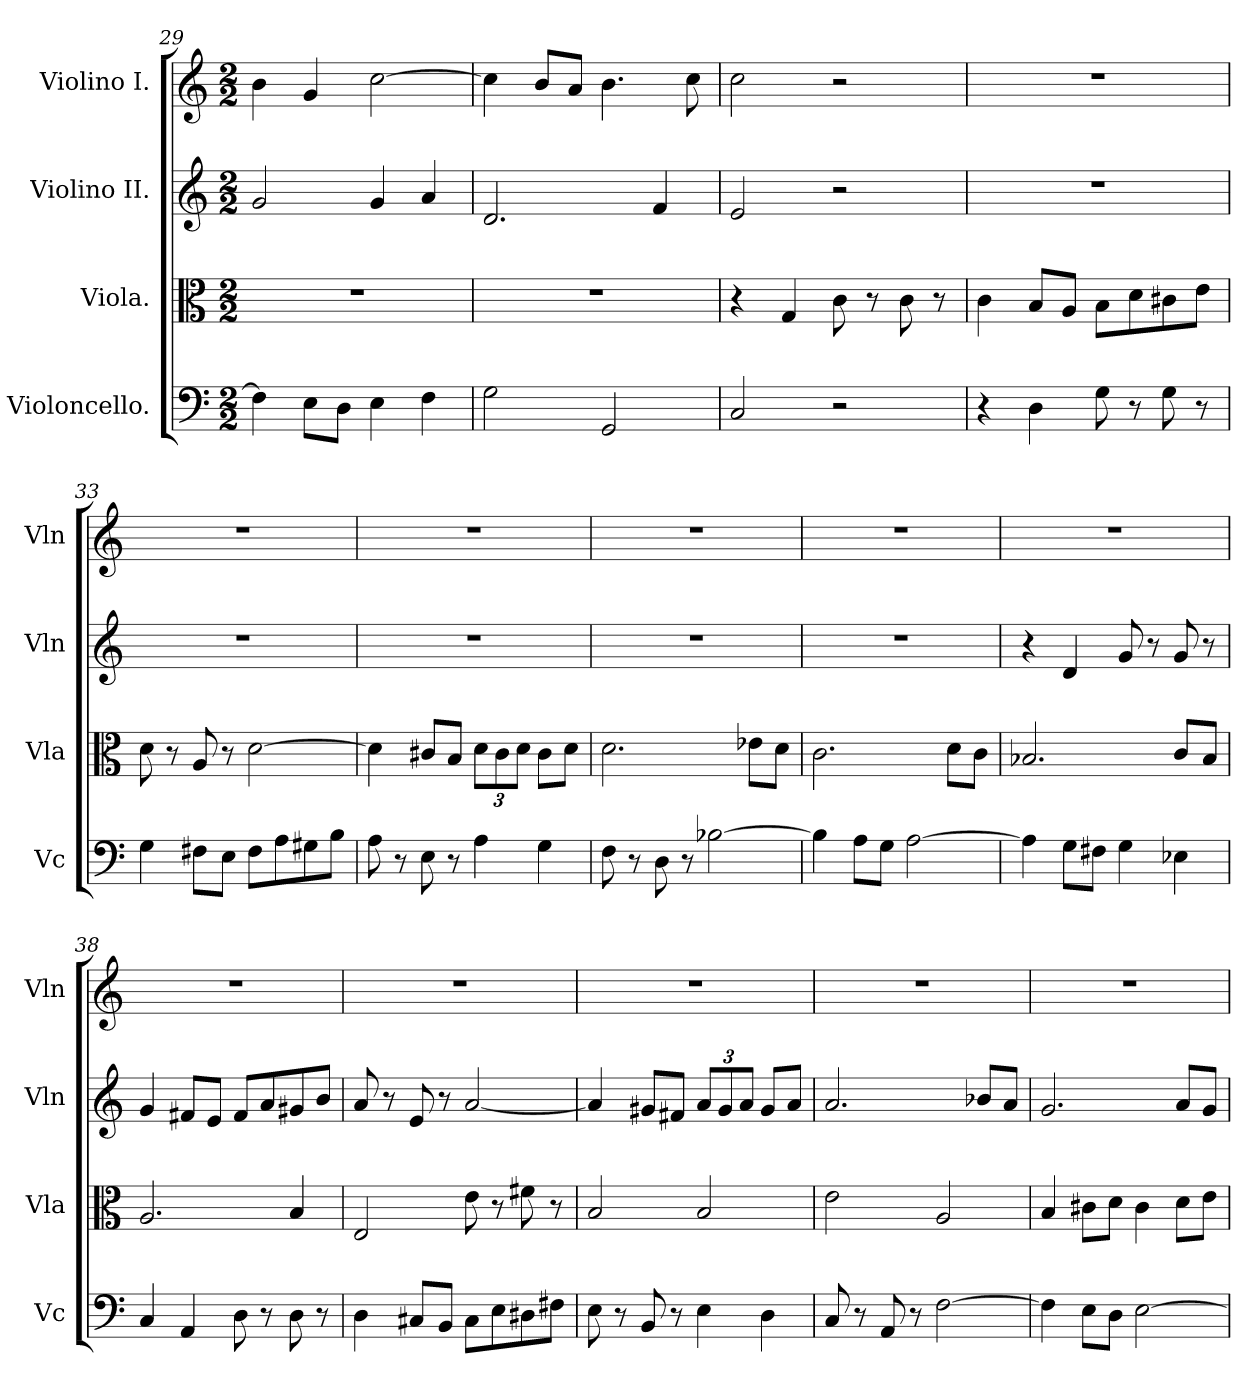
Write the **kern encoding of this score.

**kern	**kern	**kern	**kern
*part4	*part3	*part2	*part1
*staff4	*staff3	*staff2	*staff1
*I"Violoncello.	*I"Viola.	*I"Violino II.	*I"Violino I.
*I'Vc	*I'Vla	*I'Vln	*I'Vln
*clefF4	*clefC3	*clefG2	*clefG2
*k[]	*k[]	*k[]	*k[]
*M2/2	*M2/2	*M2/2	*M2/2
=29	=29	=29	=29
4F\]	1r	2g/	4b\
8E\L	.	.	4g/
8D\J	.	.	.
4E\	.	4g/	[2cc\
4F\	.	4a/	.
=30	=30	=30	=30
2G\	1r	2.d/	4cc\]
.	.	.	8b/L
.	.	.	8a/J
2GG/	.	.	4.b\
.	.	4f/	.
.	.	.	8cc\
=31	=31	=31	=31
2C/	4r	2e/	2cc\
.	4G/	.	.
2r	8c\	2r	2r
.	8r	.	.
.	8c\	.	.
.	8r	.	.
=32	=32	=32	=32
4r	4c\	1r	1r
4D\	8B/L	.	.
.	8A/J	.	.
8G\	8B\L	.	.
8r	8d\	.	.
8G\	8c#X\	.	.
8r	8e\J	.	.
=33	=33	=33	=33
4G\	8d\	1r	1r
.	8r	.	.
8F#X\L	8A/	.	.
8E\J	8r	.	.
8F#\L	[2d\	.	.
8A\	.	.	.
8G#X\	.	.	.
8B\J	.	.	.
=34	=34	=34	=34
8A\	4d\]	1r	1r
8r	.	.	.
8E\	8c#X/L	.	.
8r	8B/J	.	.
*	*Xbrackettup	*	*
4A\	12d\L	.	.
.	12c#\	.	.
.	12d\J	.	.
4G\	8c#\L	.	.
.	8d\J	.	.
=35	=35	=35	=35
8F\	2.d\	1r	1r
8r	.	.	.
8D\	.	.	.
8r	.	.	.
[2B-X\	.	.	.
.	8e-X\L	.	.
.	8d\J	.	.
=36	=36	=36	=36
4B-\]	2.c\	1r	1r
8A\L	.	.	.
8G\J	.	.	.
[2A\	.	.	.
.	8d\L	.	.
.	8c\J	.	.
=37	=37	=37	=37
4A\]	2.B-X/	4r	1r
8G\L	.	4d/	.
8F#X\J	.	.	.
4G\	.	8g/	.
.	.	8r	.
4E-X\	8c/L	8g/	.
.	8B-/J	8r	.
=38	=38	=38	=38
4C/	2.A/	4g/	1r
4AA/	.	8f#X/L	.
.	.	8e/J	.
8D\	.	8f#/L	.
8r	.	8a/	.
8D\	4B/	8g#X/	.
8r	.	8b/J	.
=39	=39	=39	=39
4D\	2E/	8a/	1r
.	.	8r	.
8C#X/L	.	8e/	.
8BB/J	.	8r	.
8C#\L	8e\	[2a/	.
8E\	8r	.	.
8D#X\	8f#X\	.	.
8F#X\J	8r	.	.
=40	=40	=40	=40
8E\	2B/	4a/]	1r
8r	.	.	.
8BB/	.	8g#X/L	.
8r	.	8f#X/J	.
*	*	*Xbrackettup	*
4E\	2B/	12a/L	.
.	.	12g#/	.
.	.	12a/J	.
4D\	.	8g#/L	.
.	.	8a/J	.
=41	=41	=41	=41
8C/	2e\	2.a/	1r
8r	.	.	.
8AA/	.	.	.
8r	.	.	.
[2F\	2A/	.	.
.	.	8b-X/L	.
.	.	8a/J	.
=42	=42	=42	=42
4F\]	4B/	2.g/	1r
8E\L	8c#X\L	.	.
8D\J	8d\J	.	.
[2E\	4c#\	.	.
.	8d\L	8a/L	.
.	8e\J	8g/J	.
=	=	=	=
*-	*-	*-	*-
